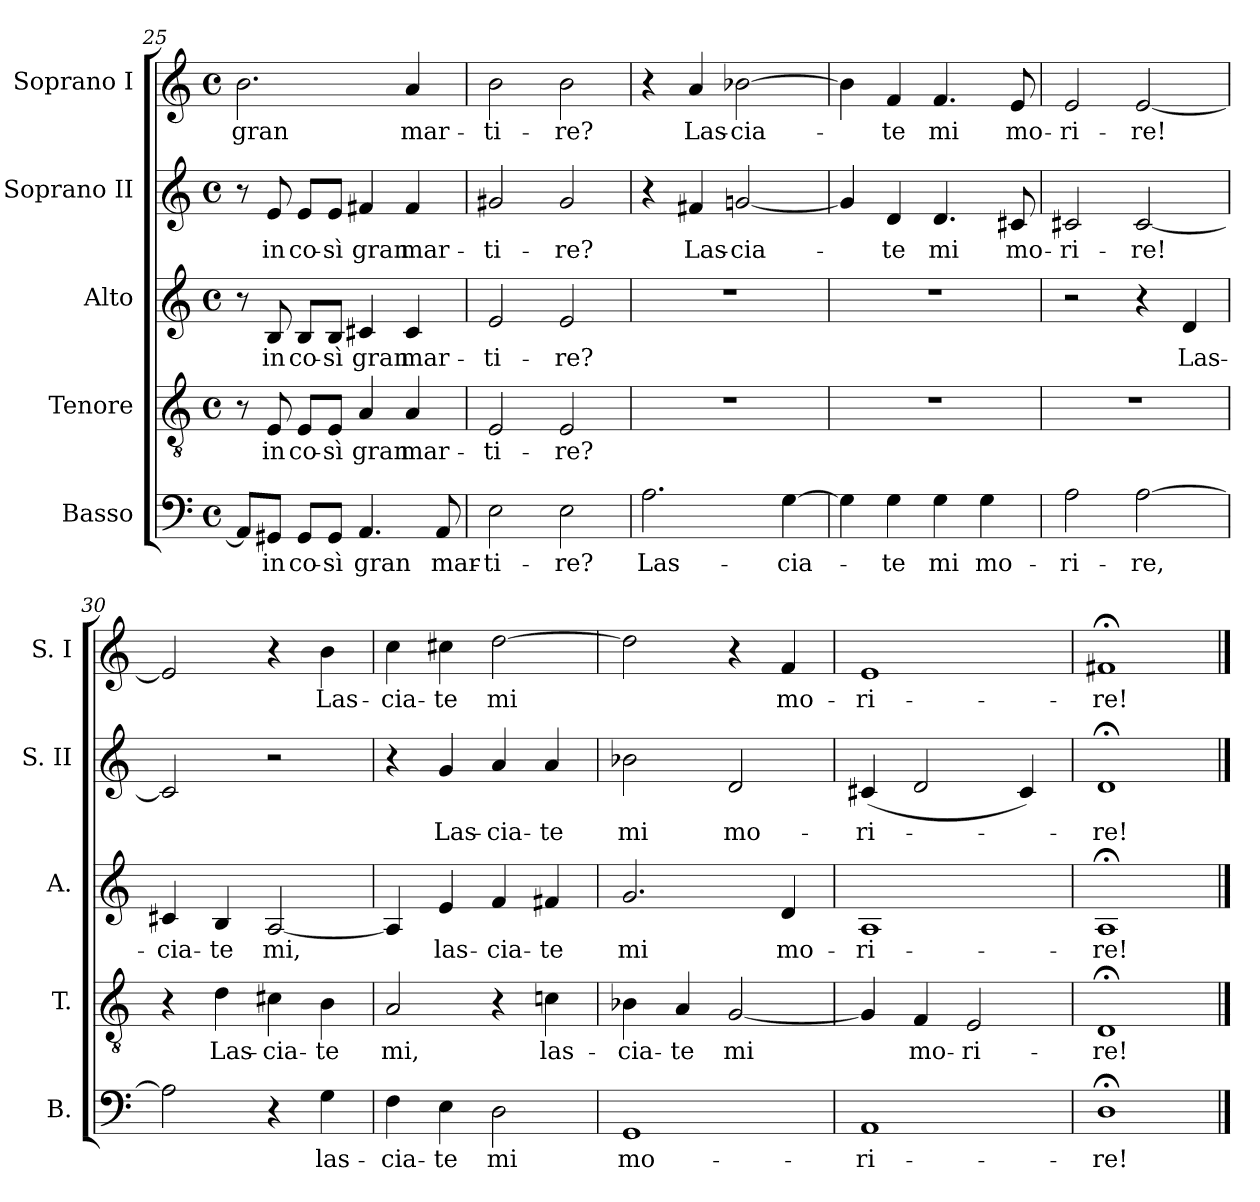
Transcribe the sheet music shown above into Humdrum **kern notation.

**kern	**text	**kern	**text	**kern	**text	**kern	**text	**kern	**text
*part5	*part5	*part4	*part4	*part3	*part3	*part2	*part2	*part1	*part1
*staff5	*staff5	*staff4	*staff4	*staff3	*staff3	*staff2	*staff2	*staff1	*staff1
*I"Basso	*	*I"Tenore	*	*I"Alto	*	*I"Soprano II	*	*I"Soprano I	*
*I'B.	*	*I'T.	*	*I'A.	*	*I'S. II	*	*I'S. I	*
*clefF4	*	*clefGv2	*	*clefG2	*	*clefG2	*	*clefG2	*
*k[]	*	*k[]	*	*k[]	*	*k[]	*	*k[]	*
*a:	*	*a:	*	*a:	*	*a:	*	*a:	*
*M4/4	*	*M4/4	*	*M4/4	*	*M4/4	*	*M4/4	*
*met(c)	*	*met(c)	*	*met(c)	*	*met(c)	*	*met(c)	*
=25	=25	=25	=25	=25	=25	=25	=25	=25	=25
8AA/L]	.	8r	.	8r	.	8r	.	2.b\	gran
8GG#X/J	in	8E/	in	8B/	in	8e/	in	.	.
8GG#/L	co-	8E/L	co-	8B/L	co-	8e/L	co-	.	.
8GG#/J	-sì	8E/J	-sì	8B/J	-sì	8e/J	-sì	.	.
4.AA/	gran	4A/	gran	4c#X/	gran	4f#X/	gran	.	.
.	.	4A/	mar-	4c#/	mar-	4f#/	mar-	4a/	mar-
8AA/	mar-	.	.	.	.	.	.	.	.
=26	=26	=26	=26	=26	=26	=26	=26	=26	=26
2E\	-ti-	2E/	-ti-	2e/	-ti-	2g#X/	-ti-	2b\	-ti-
2E\	-re?	2E/	-re?	2e/	-re?	2g#/	-re?	2b\	-re?
!!LO:LB:g=z
=27	=27	=27	=27	=27	=27	=27	=27	=27	=27
2.A\	Las-	1r	.	1r	.	4r	.	4r	.
.	.	.	.	.	.	4f#X/	Las-	4a/	Las-
.	.	.	.	.	.	[2gn/	-cia-	[2b-X\	-cia-
[4G\	-cia-	.	.	.	.	.	.	.	.
=28	=28	=28	=28	=28	=28	=28	=28	=28	=28
4G\]	.	1r	.	1r	.	4g/]	.	4b-\]	.
4G\	-te	.	.	.	.	4d/	-te	4f/	-te
4G\	mi	.	.	.	.	4.d/	mi	4.f/	mi
4G\	mo-	.	.	.	.	.	.	.	.
.	.	.	.	.	.	8c#X/	mo-	8e/	mo-
=29	=29	=29	=29	=29	=29	=29	=29	=29	=29
2A\	-ri-	1r	.	2r	.	2c#X/	-ri-	2e/	-ri-
[2A\	-re,	.	.	4r	.	[2c#/	-re!	[2e/	-re!
.	.	.	.	4d/	Las-	.	.	.	.
=30	=30	=30	=30	=30	=30	=30	=30	=30	=30
2A\]	.	4r	.	4c#X/	-cia-	2c#/]	.	2e/]	.
.	.	4d\	Las-	4B/	-te	.	.	.	.
4r	.	4c#X\	-cia-	[2A/	mi,	2r	.	4r	.
4G\	las-	4B\	-te	.	.	.	.	4b\	Las-
=31	=31	=31	=31	=31	=31	=31	=31	=31	=31
4F\	-cia-	2A/	mi,	4A/]	.	4r	.	4cc\	-cia-
4E\	-te	.	.	4e/	las-	4g/	Las-	4cc#X\	-te
2D\	mi	4r	.	4f/	-cia-	4a/	-cia-	[2dd\	mi
.	.	4cn\	las-	4f#X/	-te	4a/	-te	.	.
=32	=32	=32	=32	=32	=32	=32	=32	=32	=32
1GG	mo-	4B-X\	-cia-	2.g/	mi	2b-X\	mi	2dd\]	.
.	.	4A/	-te	.	.	.	.	.	.
.	.	[2G/	mi	.	.	2d/	mo-	4r	.
.	.	.	.	4d/	mo-	.	.	4f/	mo-
=33	=33	=33	=33	=33	=33	=33	=33	=33	=33
1AA	-ri-	4G/]	.	1A	-ri-	(4c#X/	-ri-	1e	-ri-
.	.	4F/	mo-	.	.	2d/	.	.	.
.	.	2E/	-ri-	.	.	.	.	.	.
.	.	.	.	.	.	4c#/)	.	.	.
=34	=34	=34	=34	=34	=34	=34	=34	=34	=34
1D;<	-re!	1D;<	-re!	1A;<	-re!	1d;<	-re!	1f#X;<	-re!
==	==	==	==	==	==	==	==	==	==
*-	*-	*-	*-	*-	*-	*-	*-	*-	*-
